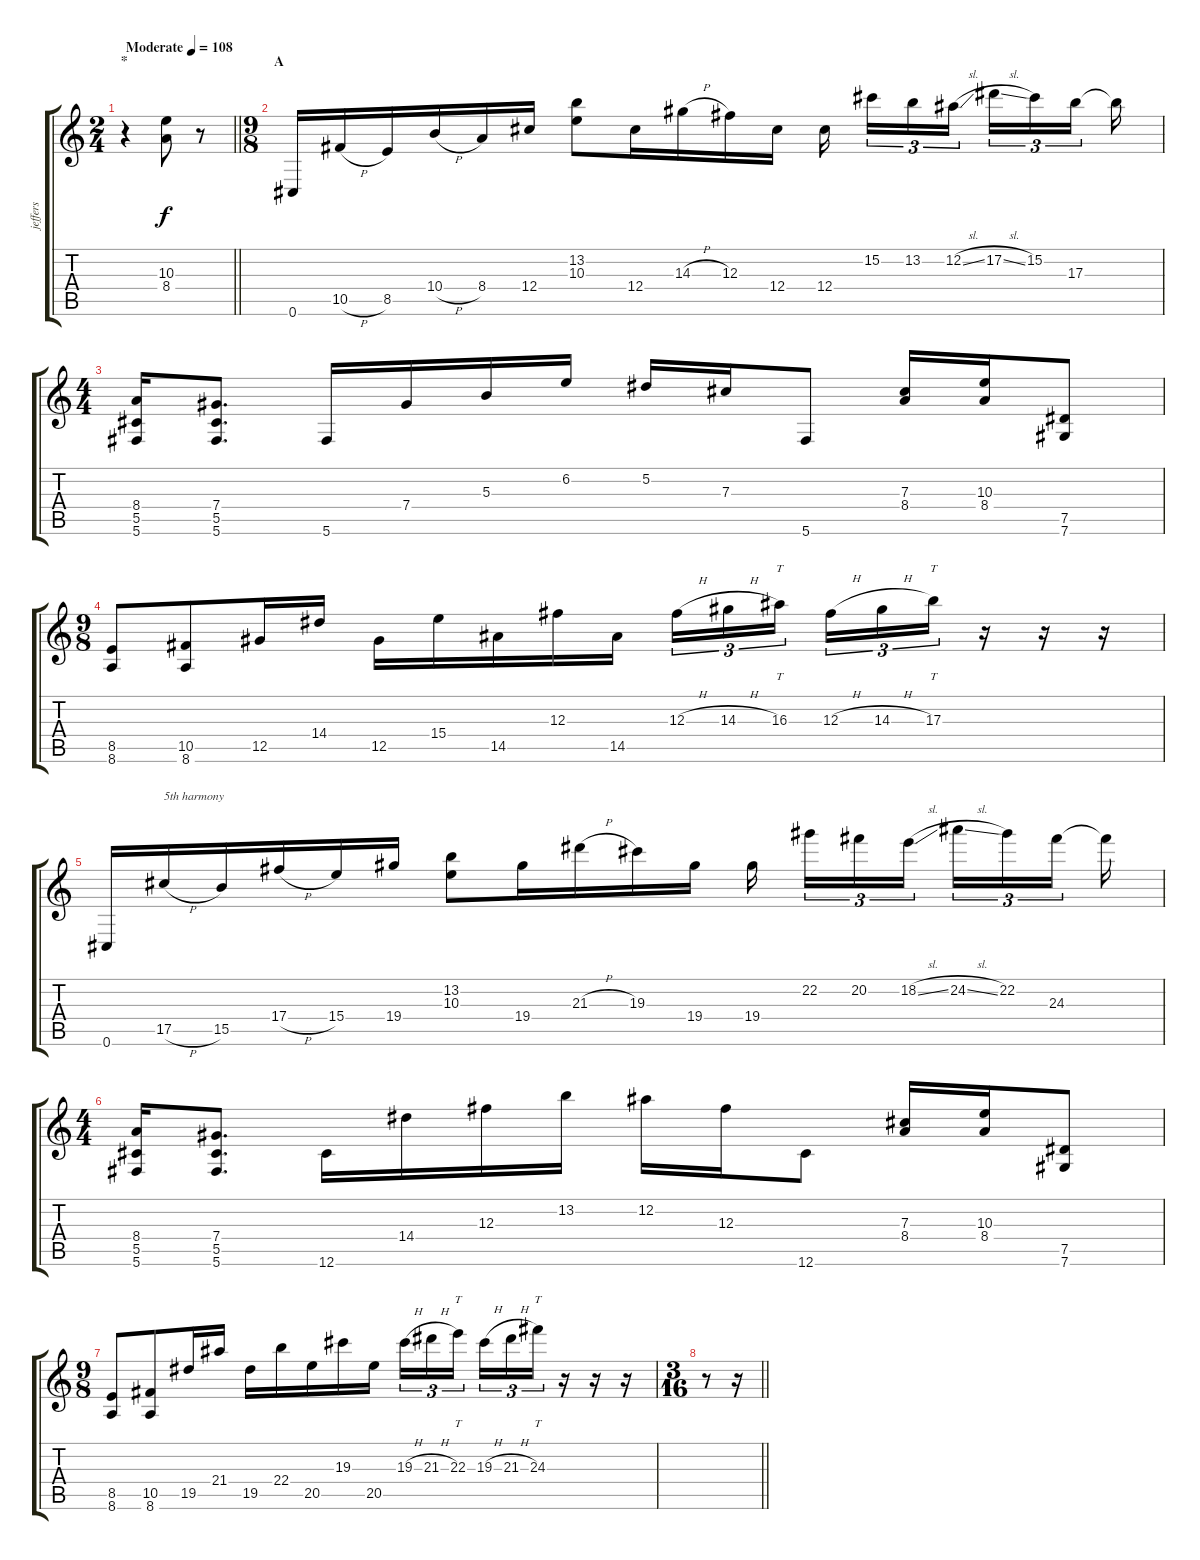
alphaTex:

\track ("jeffers" "jeffers") {instrument distortionguitar}
\staff {score tabs}
\tuning (Eb4 Bb3 Gb3 Db3 Ab2 Db2) {hide}
\ts (2 4)
\section ("" "*")
\tempo (108 "Moderate")
\clef g2
\barLineRight lightlight
\ks c
r.4{dy f instrument distortionguitar} (10.3 8.4).8 r.8 |
\ts (9 8)
\section ("" "A")
0.6.16 10.5{h}.16 8.5.16 10.4{h}.16 8.4.16 12.4.16 (13.2 10.3).8 12.4.16 14.3{h}.16 12.3.16 12.4.16 12.4.16{beam splitsecondary} 15.2.16{tu (3 2)} 13.2.16{tu (3 2)} 12.2{sl}.16{tu (3 2) beam splitsecondary} 17.2{sl}.16{tu (3 2)} 15.2.16{tu (3 2)} 17.3.16{tu (3 2) beam splitsecondary} 17.3{t}.16 |
\ts (4 4)
(8.4 5.5 5.6).16 (7.4 5.5 5.6).8{d} 5.6.16 7.4.16 5.3.16 6.2.16 5.2.16 7.3.16 5.6.8 (7.3 8.4).16 (10.3 8.4).16 (7.5 7.6).8 |
\ts (9 8)
(8.5 8.6).8 (10.5 8.6).8 12.5.16 14.4.16 12.5.16 15.4.16 14.5.16 12.3.16 14.5.16{beam splitsecondary} 12.3{h}.16{tu (3 2)} 14.3{h}.16{tu (3 2)} 16.3.16{tt tu (3 2) beam splitsecondary} 12.3{h}.16{tu (3 2)} 14.3{h}.16{tu (3 2)} 17.3.16{tt tu (3 2)} r.16 r.16 r.16 |
0.6.16 17.5{h}.16{txt "5th harmony"} 15.5.16 17.4{h}.16 15.4.16 19.4.16 (13.2 10.3).8 19.4.16 21.3{h}.16 19.3.16 19.4.16 19.4.16{beam splitsecondary} 22.2.16{tu (3 2)} 20.2.16{tu (3 2)} 18.2{sl}.16{tu (3 2) beam splitsecondary} 24.2{sl}.16{tu (3 2)} 22.2.16{tu (3 2)} 24.3.16{tu (3 2) beam splitsecondary} 24.3{t}.16 |
\ts (4 4)
(8.4 5.5 5.6).16 (7.4 5.5 5.6).8{d} 12.6.16 14.4.16 12.3.16 13.2.16 12.2.16 12.3.16 12.6.8 (7.3 8.4).16 (10.3 8.4).16 (7.5 7.6).8 |
\ts (9 8)
(8.5 8.6).8 (10.5 8.6).8 19.5.16 21.4.16 19.5.16 22.4.16 20.5.16 19.3.16 20.5.16{beam splitsecondary} 19.3{h}.16{tu (3 2)} 21.3{h}.16{tu (3 2)} 22.3.16{tt tu (3 2) beam splitsecondary} 19.3{h}.16{tu (3 2)} 21.3{h}.16{tu (3 2)} 24.3.16{tt tu (3 2)} r.16 r.16 r.16 |
\ts (3 16)
\barLineRight lightlight
r.8 r.16
